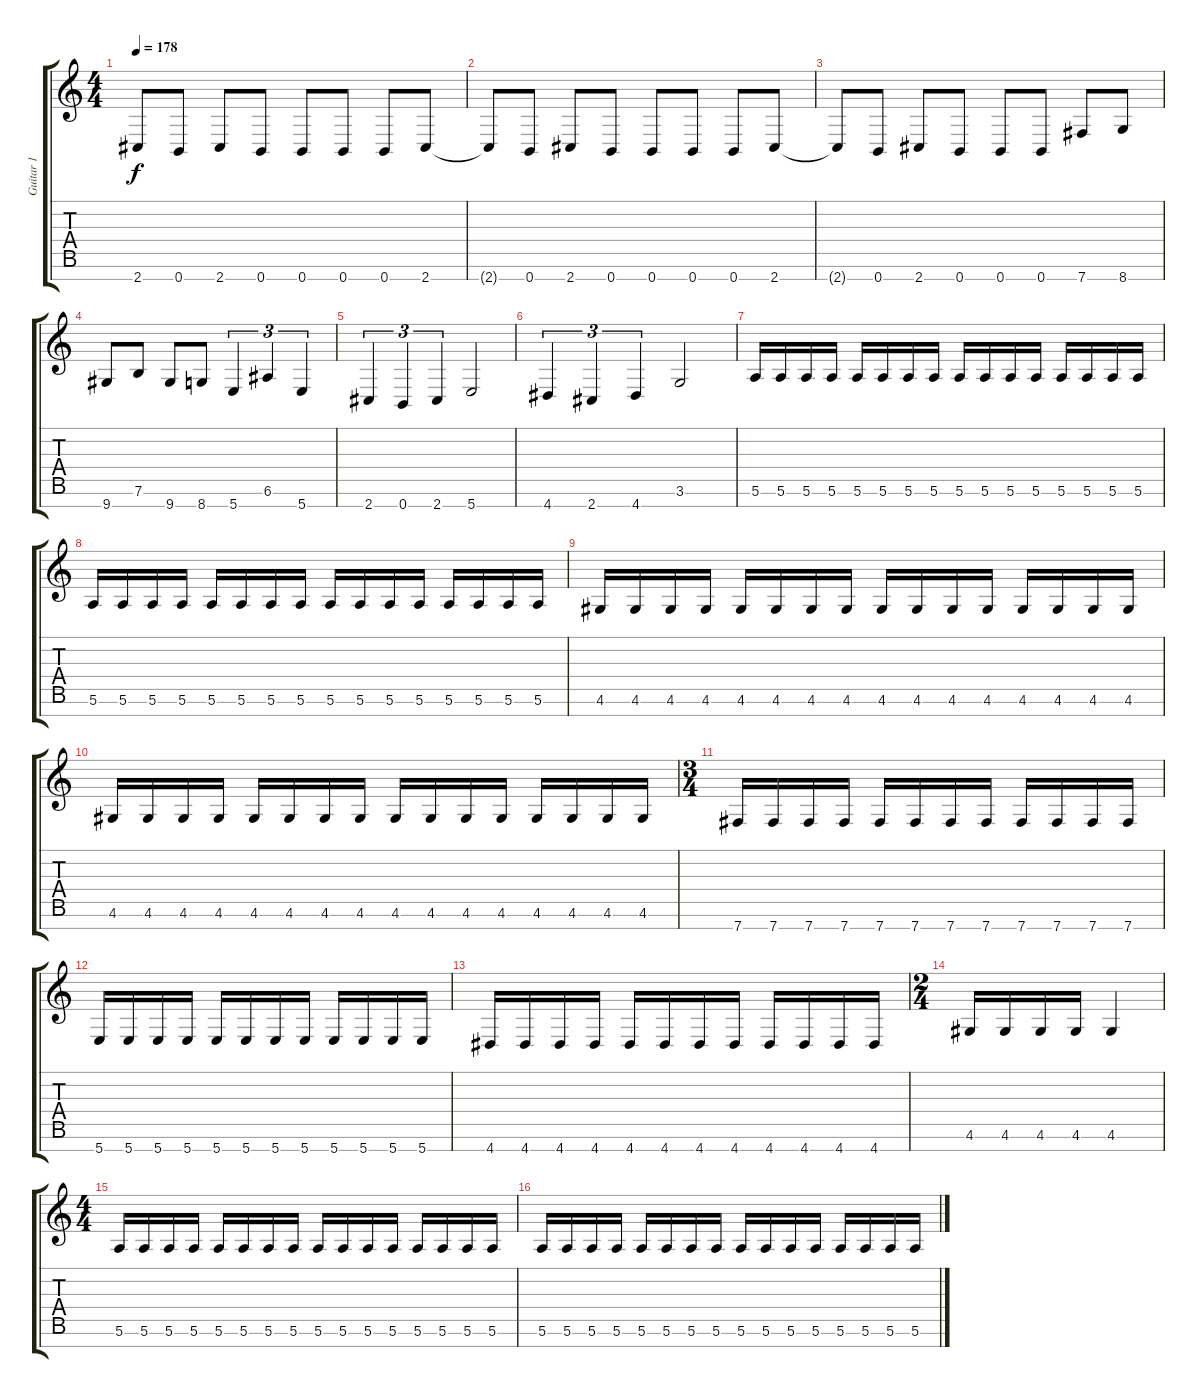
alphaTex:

\track ("Guitar 1" "Guitar 1") {instrument distortionguitar}
\staff {score tabs}
\tuning (E4 B3 G3 D3 A2 E2 B1) {hide}
\ts (4 4)
\tempo 178
\clef g2
\ks c
2.7{t}.8{dy f} 0.7.8 2.7.8 0.7.8 0.7.8 0.7.8 0.7.8 2.7.8 |
2.7{t}.8 0.7.8 2.7.8 0.7.8 0.7.8 0.7.8 0.7.8 2.7.8 |
2.7{t}.8 0.7.8 2.7.8 0.7.8 0.7.8 0.7.8 7.7.8 8.7.8 |
9.7.8 7.6.8 9.7.8 8.7.8 5.7.4{tu (3 2)} 6.6.4{tu (3 2)} 5.7.4{tu (3 2)} |
2.7.4{tu (3 2)} 0.7.4{tu (3 2)} 2.7.4{tu (3 2)} 5.7.2 |
4.7.4{tu (3 2)} 2.7.4{tu (3 2)} 4.7.4{tu (3 2)} 3.6.2 |
5.6.16 5.6.16 5.6.16 5.6.16 5.6.16 5.6.16 5.6.16 5.6.16 5.6.16 5.6.16 5.6.16 5.6.16 5.6.16 5.6.16 5.6.16 5.6.16 |
5.6.16 5.6.16 5.6.16 5.6.16 5.6.16 5.6.16 5.6.16 5.6.16 5.6.16 5.6.16 5.6.16 5.6.16 5.6.16 5.6.16 5.6.16 5.6.16 |
4.6.16 4.6.16 4.6.16 4.6.16 4.6.16 4.6.16 4.6.16 4.6.16 4.6.16 4.6.16 4.6.16 4.6.16 4.6.16 4.6.16 4.6.16 4.6.16 |
4.6.16 4.6.16 4.6.16 4.6.16 4.6.16 4.6.16 4.6.16 4.6.16 4.6.16 4.6.16 4.6.16 4.6.16 4.6.16 4.6.16 4.6.16 4.6.16 |
\ts (3 4)
7.7.16 7.7.16 7.7.16 7.7.16 7.7.16 7.7.16 7.7.16 7.7.16 7.7.16 7.7.16 7.7.16 7.7.16 |
5.7.16 5.7.16 5.7.16 5.7.16 5.7.16 5.7.16 5.7.16 5.7.16 5.7.16 5.7.16 5.7.16 5.7.16 |
4.7.16 4.7.16 4.7.16 4.7.16 4.7.16 4.7.16 4.7.16 4.7.16 4.7.16 4.7.16 4.7.16 4.7.16 |
\ts (2 4)
4.6.16 4.6.16 4.6.16 4.6.16 4.6.4 |
\ts (4 4)
5.6.16 5.6.16 5.6.16 5.6.16 5.6.16 5.6.16 5.6.16 5.6.16 5.6.16 5.6.16 5.6.16 5.6.16 5.6.16 5.6.16 5.6.16 5.6.16 |
5.6.16 5.6.16 5.6.16 5.6.16 5.6.16 5.6.16 5.6.16 5.6.16 5.6.16 5.6.16 5.6.16 5.6.16 5.6.16 5.6.16 5.6.16 5.6.16
